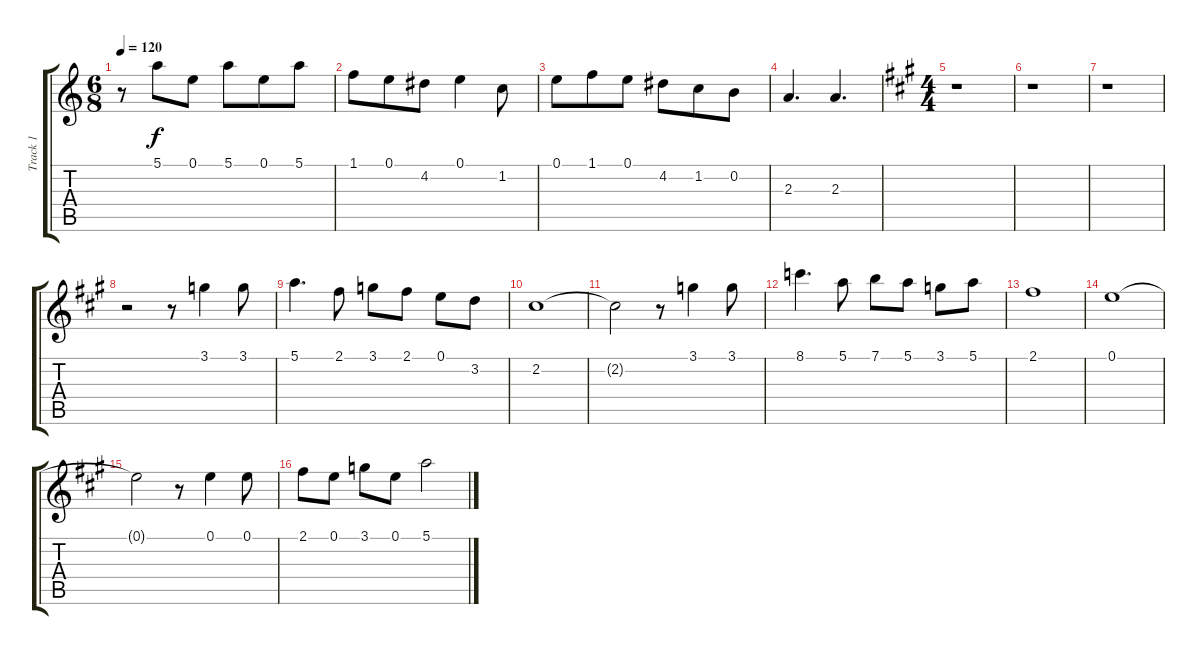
\track ("Track 1" "Track 1") {instrument acousticguitarnylon}
\staff {score tabs}
\tuning (E4 B3 G3 D3 A2 E2) {hide}
\ts (6 8)
\tempo 120
\clef g2
\ks c
r.8{dy f} 5.1.8 0.1.8 5.1.8 0.1.8 5.1.8 |
1.1.8 0.1.8 4.2.8 0.1.4 1.2.8 |
0.1.8 1.1.8 0.1.8 4.2.8 1.2.8 0.2.8 |
2.3.4{d} 2.3.4{d} |
\ts (4 4)
\ks a
r.1 |
r.1 |
r.1 |
r.2 r.8 3.1.4 3.1.8 |
5.1.4{d} 2.1.8 3.1.8 2.1.8 0.1.8 3.2.8 |
2.2.1 |
2.2{t}.2 r.8 3.1.4 3.1.8 |
8.1.4{d} 5.1.8 7.1.8 5.1.8 3.1.8 5.1.8 |
2.1.1 |
0.1.1 |
0.1{t}.2 r.8 0.1.4 0.1.8 |
2.1.8 0.1.8 3.1.8 0.1.8 5.1.2
